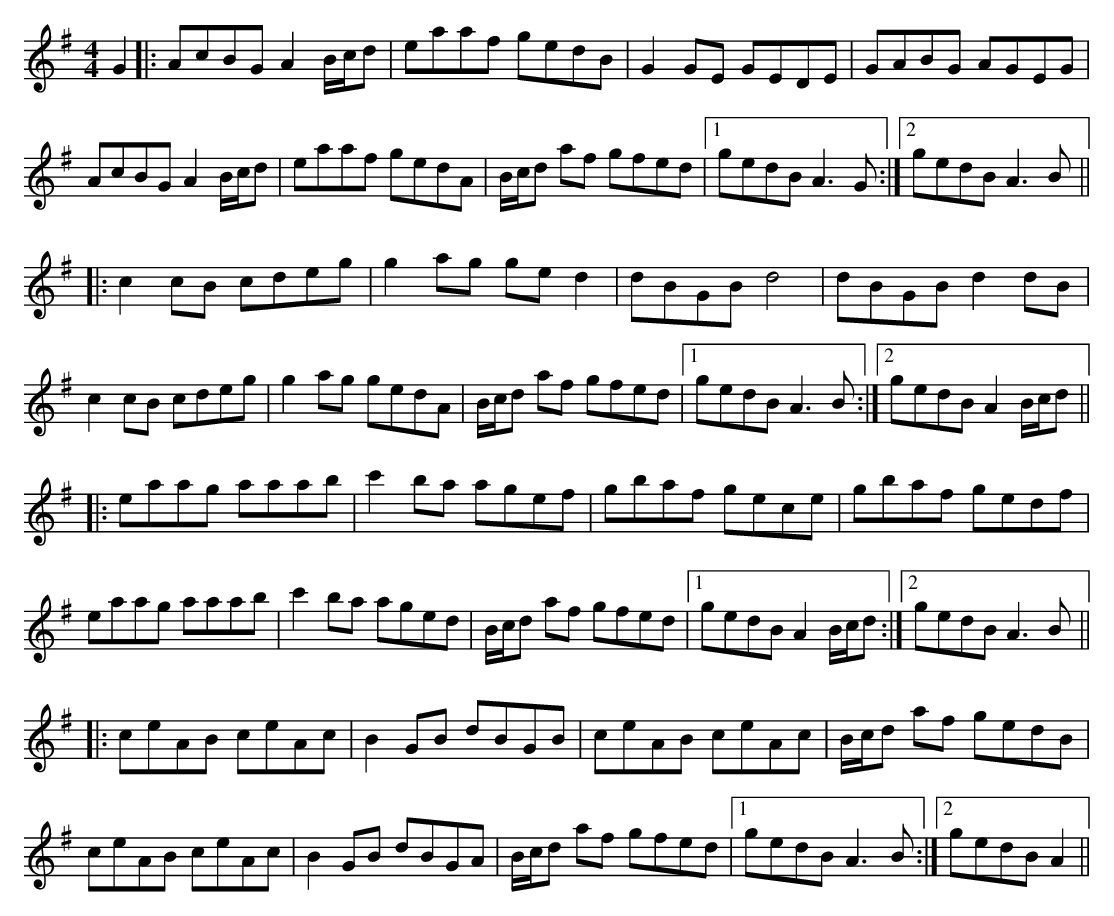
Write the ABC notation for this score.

X:1
M:4/4
K:Ador
G2|:AcBG A2 B/c/d|eaaf gedB|G2 GE GEDE|GABG AGEG|
AcBG A2 B/c/d|eaaf gedA|B/c/d af gfed|1 gedB A3 G:|2 gedB A3 B||
|:c2 cB cdeg|g2 ag ge d2|dBGB d4|dBGB d2 dB|
c2 cB cdeg|g2 ag gedA|B/c/d af gfed|1 gedB A3 B:|2 gedB A2 B/c/d||
|:eaag aaab|c'2 ba agef|gbaf gece|gbaf gedf|
eaag aaab|c'2 ba aged|B/c/d af gfed|1 gedB A2 B/c/d:|2 gedB A3 B||
|:ceAB ceAc|B2 GB dBGB|ceAB ceAc|B/c/d af gedB|
ceAB ceAc|B2 GB dBGA|B/c/d af gfed|1 gedB A3 B:|2 gedB A2||
